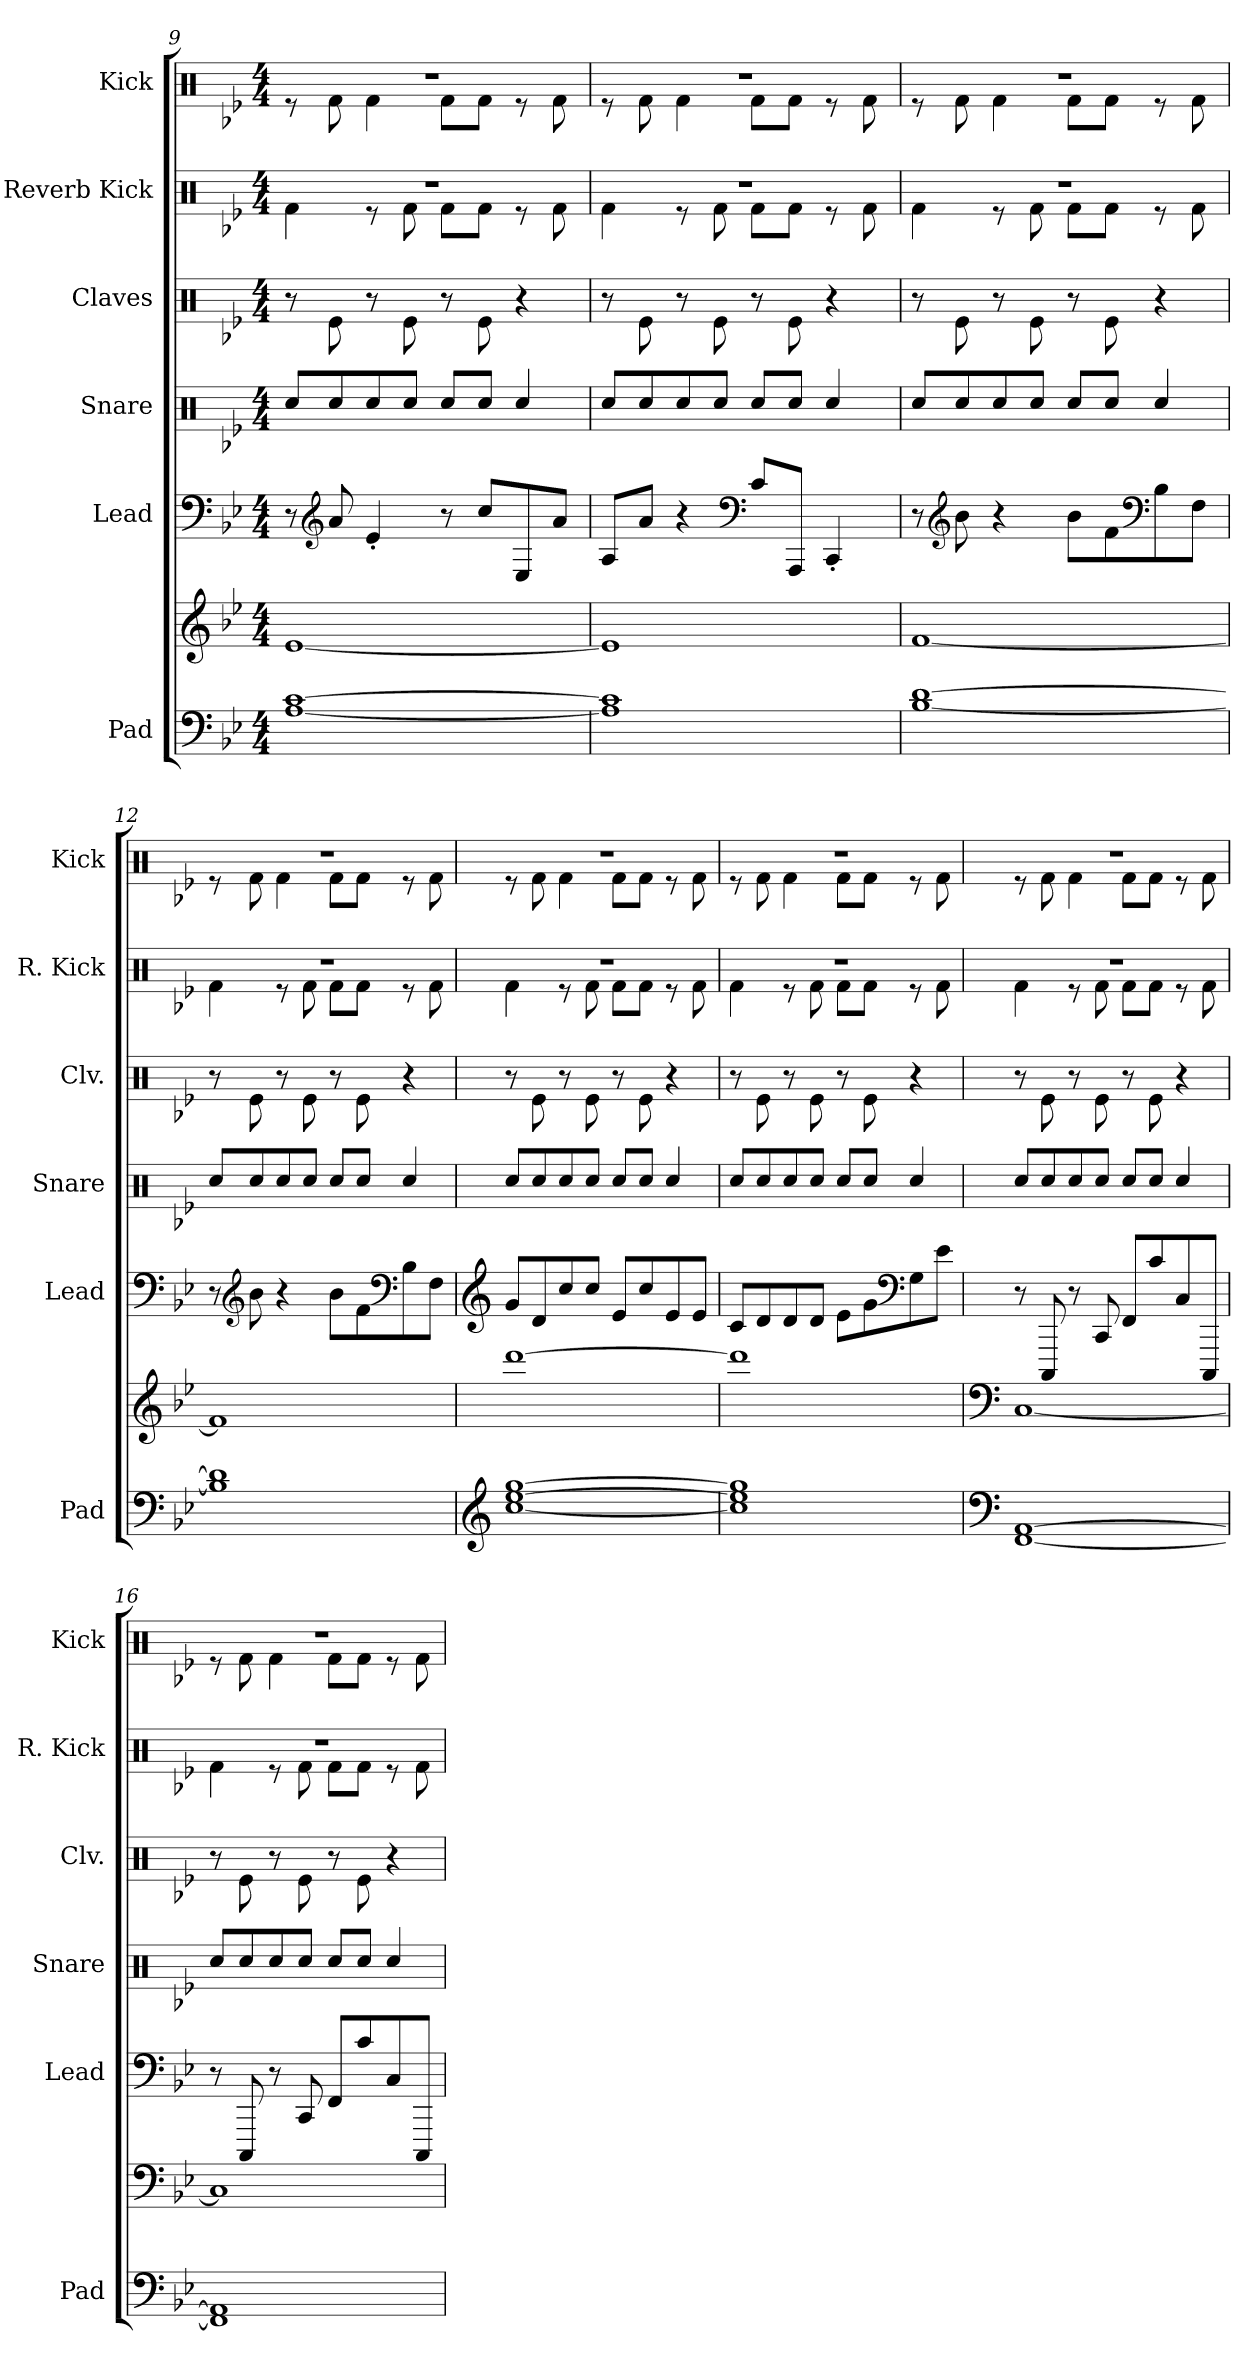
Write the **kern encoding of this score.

**kern	**kern	**kern	**kern	**kern	**kern	**kern
*part6	*part6	*part5	*part4	*part3	*part2	*part1
*staff7	*staff6	*staff5	*staff4	*staff3	*staff2	*staff1
*I"Pad	*	*I"Lead	*I"Snare	*I"Claves	*I"Reverb Kick	*I"Kick
*I'Pad	*	*I'Lead	*I'Snare	*I'Clv.	*I'R. Kick	*I'Kick
*clefF4	*clefG2	*clefF4	*clefX	*clefX	*clefX	*clefX
*k[b-e-]	*k[b-e-]	*k[b-e-]	*k[b-e-]	*k[b-e-]	*k[b-e-]	*k[b-e-]
*M4/4	*M4/4	*M4/4	*M4/4	*M4/4	*M4/4	*M4/4
=9	=9	=9	=9	=9	=9	=9
*	*	*	*	*	*^	*^
[1A [1c	[1e-	8r	8Rcc/L	8r	1r	4Rf\	1r	8r
*	*	*clefG2	*	*	*	*	*	*
.	.	8a/	8Rcc/	8Re\	.	.	.	8Rf\
.	.	4e-'/	8Rcc/	8r	.	8r	.	4Rf\
.	.	.	8Rcc/J	8Re\	.	8Rf\	.	.
.	.	8r	8Rcc/L	8r	.	8Rf\L	.	8Rf\L
.	.	8cc/L	8Rcc/J	8Re\	.	8Rf\J	.	8Rf\J
.	.	8E-/	4Rcc/	4r	.	8r	.	8r
.	.	8a/J	.	.	.	8Rf\	.	8Rf\
=10	=10	=10	=10	=10	=10	=10	=10	=10
1A] 1c]	1e-]	8A/L	8Rcc/L	8r	1r	4Rf\	1r	8r
.	.	8a/J	8Rcc/	8Re\	.	.	.	8Rf\
.	.	4r	8Rcc/	8r	.	8r	.	4Rf\
.	.	.	8Rcc/J	8Re\	.	8Rf\	.	.
*	*	*clefF4	*	*	*	*	*	*
.	.	8c/L	8Rcc/L	8r	.	8Rf\L	.	8Rf\L
.	.	8AAA/J	8Rcc/J	8Re\	.	8Rf\J	.	8Rf\J
.	.	4CC'/	4Rcc/	4r	.	8r	.	8r
.	.	.	.	.	.	8Rf\	.	8Rf\
=11	=11	=11	=11	=11	=11	=11	=11	=11
[1B- [1d	[1f	8r	8Rcc/L	8r	1r	4Rf\	1r	8r
*	*	*clefG2	*	*	*	*	*	*
.	.	8b-\	8Rcc/	8Re\	.	.	.	8Rf\
.	.	4r	8Rcc/	8r	.	8r	.	4Rf\
.	.	.	8Rcc/J	8Re\	.	8Rf\	.	.
.	.	8b-\L	8Rcc/L	8r	.	8Rf\L	.	8Rf\L
.	.	8f\	8Rcc/J	8Re\	.	8Rf\J	.	8Rf\J
*	*	*clefF4	*	*	*	*	*	*
.	.	8B-\	4Rcc/	4r	.	8r	.	8r
.	.	8F\J	.	.	.	8Rf\	.	8Rf\
!!LO:PB:g=z	!!
=12	=12	=12	=12	=12	=12	=12	=12	=12
1B-] 1d]	1f]	8r	8Rcc/L	8r	1r	4Rf\	1r	8r
*	*	*clefG2	*	*	*	*	*	*
.	.	8b-\	8Rcc/	8Re\	.	.	.	8Rf\
.	.	4r	8Rcc/	8r	.	8r	.	4Rf\
.	.	.	8Rcc/J	8Re\	.	8Rf\	.	.
.	.	8b-\L	8Rcc/L	8r	.	8Rf\L	.	8Rf\L
.	.	8f\	8Rcc/J	8Re\	.	8Rf\J	.	8Rf\J
*	*	*clefF4	*	*	*	*	*	*
.	.	8B-\	4Rcc/	4r	.	8r	.	8r
.	.	8F\J	.	.	.	8Rf\	.	8Rf\
=13	=13	=13	=13	=13	=13	=13	=13	=13
*clefG2	*	*clefG2	*	*	*	*	*	*
[1cc [1ee- [1gg	[1ddd	8g/L	8Rcc/L	8r	1r	4Rf\	1r	8r
.	.	8d/	8Rcc/	8Re\	.	.	.	8Rf\
.	.	8cc/	8Rcc/	8r	.	8r	.	4Rf\
.	.	8cc/J	8Rcc/J	8Re\	.	8Rf\	.	.
.	.	8e-/L	8Rcc/L	8r	.	8Rf\L	.	8Rf\L
.	.	8cc/	8Rcc/J	8Re\	.	8Rf\J	.	8Rf\J
.	.	8e-/	4Rcc/	4r	.	8r	.	8r
.	.	8e-/J	.	.	.	8Rf\	.	8Rf\
=14	=14	=14	=14	=14	=14	=14	=14	=14
1cc] 1ee-] 1gg]	1ddd]	8c/L	8Rcc/L	8r	1r	4Rf\	1r	8r
.	.	8d/	8Rcc/	8Re\	.	.	.	8Rf\
.	.	8d/	8Rcc/	8r	.	8r	.	4Rf\
.	.	8d/J	8Rcc/J	8Re\	.	8Rf\	.	.
.	.	8e-\L	8Rcc/L	8r	.	8Rf\L	.	8Rf\L
.	.	8g\	8Rcc/J	8Re\	.	8Rf\J	.	8Rf\J
*	*	*clefF4	*	*	*	*	*	*
.	.	8G\	4Rcc/	4r	.	8r	.	8r
.	.	8e-\J	.	.	.	8Rf\	.	8Rf\
=15	=15	=15	=15	=15	=15	=15	=15	=15
*clefF4	*clefF4	*	*	*	*	*	*	*
[1FF [1AA	[1C	8r	8Rcc/L	8r	1r	4Rf\	1r	8r
.	.	8CCC/	8Rcc/	8Re\	.	.	.	8Rf\
.	.	8r	8Rcc/	8r	.	8r	.	4Rf\
.	.	8CC/	8Rcc/J	8Re\	.	8Rf\	.	.
.	.	8FF/L	8Rcc/L	8r	.	8Rf\L	.	8Rf\L
.	.	8c/	8Rcc/J	8Re\	.	8Rf\J	.	8Rf\J
.	.	8C/	4Rcc/	4r	.	8r	.	8r
.	.	8CCC/J	.	.	.	8Rf\	.	8Rf\
!!LO:LB:g=z	!!
=16	=16	=16	=16	=16	=16	=16	=16	=16
1FF] 1AA]	1C]	8r	8Rcc/L	8r	1r	4Rf\	1r	8r
.	.	8CCC/	8Rcc/	8Re\	.	.	.	8Rf\
.	.	8r	8Rcc/	8r	.	8r	.	4Rf\
.	.	8CC/	8Rcc/J	8Re\	.	8Rf\	.	.
.	.	8FF/L	8Rcc/L	8r	.	8Rf\L	.	8Rf\L
.	.	8c/	8Rcc/J	8Re\	.	8Rf\J	.	8Rf\J
.	.	8C/	4Rcc/	4r	.	8r	.	8r
.	.	8CCC/J	.	.	.	8Rf\	.	8Rf\
*	*	*	*	*	*v	*v	*	*
*	*	*	*	*	*	*v	*v
=	=	=	=	=	=	=
*-	*-	*-	*-	*-	*-	*-
